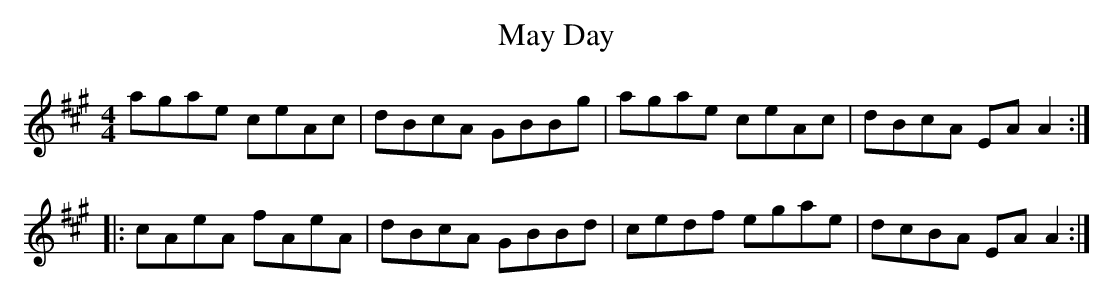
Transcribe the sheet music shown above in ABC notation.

X:1
T:May Day
M:4/4
L:1/8
K:A
agae ceAc | dBcA GBBg | agae ceAc | dBcA EAA2:|
|:cAeA fAeA | dBcA GBBd | cedf egae | dcBA EAA2:|
